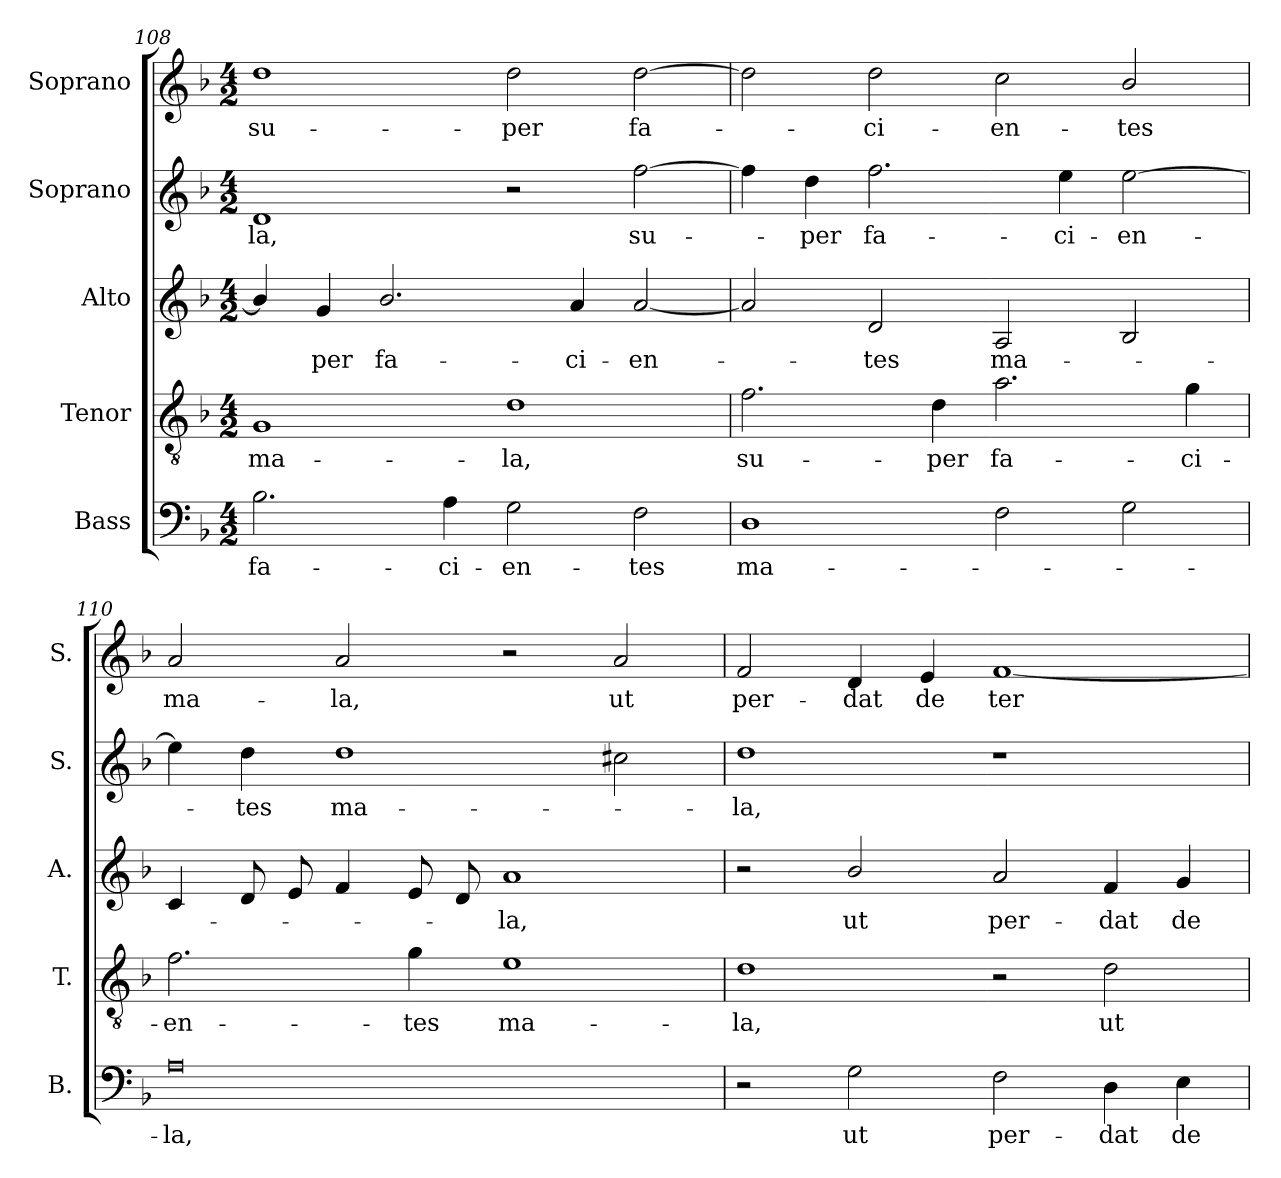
**kern	**text	**kern	**text	**kern	**text	**kern	**text	**kern	**text
*part5	*part5	*part4	*part4	*part3	*part3	*part2	*part2	*part1	*part1
*staff5	*staff5	*staff4	*staff4	*staff3	*staff3	*staff2	*staff2	*staff1	*staff1
*I"Bass	*	*I"Tenor	*	*I"Alto	*	*I"Soprano	*	*I"Soprano	*
*I'B.	*	*I'T.	*	*I'A.	*	*I'S.	*	*I'S.	*
!!LO:LB:g=z
*clefF4	*	*clefGv2	*	*clefG2	*	*clefG2	*	*clefG2	*
*	*	*ITrd7c12	*	*	*	*	*	*	*
*k[b-]	*	*k[b-]	*	*k[b-]	*	*k[b-]	*	*k[b-]	*
*F:	*	*F:	*	*F:	*	*F:	*	*F:	*
*M4/2	*	*M4/2	*	*M4/2	*	*M4/2	*	*M4/2	*
=108	=108	=108	=108	=108	=108	=108	=108	=108	=108
!	!LO:LY:b:color=#000000	!	!	!	!	!	!	!	!
!	!	!	!LO:LY:b:color=#000000	!	!	!	!	!	!
!	!	!	!	!	!	!	!LO:LY:b:color=#000000	!	!
!	!	!	!	!	!	!	!	!	!LO:LY:b:color=#000000
2.B-i\	fa-	1GGi	ma-	4b-i/]	.	1di	-la,	1ddi	su-
!	!	!	!	!	!LO:LY:b:color=#000000	!	!	!	!
.	.	.	.	4gi/	-per	.	.	.	.
!	!	!	!	!	!LO:LY:b:color=#000000	!	!	!	!
.	.	.	.	2.b-i/	fa-	.	.	.	.
!	!LO:LY:b:color=#000000	!	!	!	!	!	!	!	!
4Ai\	-ci-	.	.	.	.	.	.	.	.
!	!LO:LY:b:color=#000000	!	!	!	!	!	!	!	!
!	!	!	!LO:LY:b:color=#000000	!	!	!	!	!	!
!	!	!	!	!	!	!	!	!	!LO:LY:b:color=#000000
2Gi\	-en-	1Di	-la,	.	.	2r	.	2ddi\	-per
!	!	!	!	!	!LO:LY:b:color=#000000	!	!	!	!
.	.	.	.	4ai/	-ci-	.	.	.	.
!	!LO:LY:b:color=#000000	!	!	!	!	!	!	!	!
!	!	!	!	!	!LO:LY:b:color=#000000	!	!	!	!
!	!	!	!	!	!	!	!LO:LY:b:color=#000000	!	!
!	!	!	!	!	!	!	!	!	!LO:LY:b:color=#000000
2Fi\	-tes	.	.	[2ai/	-en-	[2ffi\	su-	[2ddi\	fa-
=109	=109	=109	=109	=109	=109	=109	=109	=109	=109
!	!LO:LY:b:color=#000000	!	!	!	!	!	!	!	!
!	!	!	!LO:LY:b:color=#000000	!	!	!	!	!	!
1Di	ma-	2.Fi\	su-	2ai/]	.	4ffi\]	.	2ddi\]	.
!	!	!	!	!	!	!	!LO:LY:b:color=#000000	!	!
.	.	.	.	.	.	4ddi\	-per	.	.
!	!	!	!	!	!LO:LY:b:color=#000000	!	!	!	!
!	!	!	!	!	!	!	!LO:LY:b:color=#000000	!	!
!	!	!	!	!	!	!	!	!	!LO:LY:b:color=#000000
.	.	.	.	2di/	-tes	2.ffi\	fa-	2ddi\	-ci-
!	!	!	!LO:LY:b:color=#000000	!	!	!	!	!	!
.	.	4Di\	-per	.	.	.	.	.	.
!	!	!	!LO:LY:b:color=#000000	!	!	!	!	!	!
!	!	!	!	!	!LO:LY:b:color=#000000	!	!	!	!
!	!	!	!	!	!	!	!	!	!LO:LY:b:color=#000000
2Fi\	.	2.Ai\	fa-	2Ai/	ma-	.	.	2cci\	-en-
!	!	!	!	!	!	!	!LO:LY:b:color=#000000	!	!
.	.	.	.	.	.	4eei\	-ci-	.	.
!	!	!	!	!	!	!	!LO:LY:b:color=#000000	!	!
!	!	!	!	!	!	!	!	!	!LO:LY:b:color=#000000
2Gi\	.	.	.	2B-i/	.	[2eei\	-en-	2b-i/	-tes
!	!	!	!LO:LY:b:color=#000000	!	!	!	!	!	!
.	.	4Gi\	-ci-	.	.	.	.	.	.
=110	=110	=110	=110	=110	=110	=110	=110	=110	=110
!	!LO:LY:b:color=#000000	!	!	!	!	!	!	!	!
!	!	!	!LO:LY:b:color=#000000	!	!	!	!	!	!
!	!	!	!	!	!	!	!	!	!LO:LY:b:color=#000000
0Ai	-la,	2.Fi\	-en-	4ci/	.	4eei\]	.	2ai/	ma-
!	!	!	!	!	!	!	!LO:LY:b:color=#000000	!	!
.	.	.	.	8di/	.	4ddi\	-tes	.	.
.	.	.	.	8ei/	.	.	.	.	.
!	!	!	!	!	!	!	!LO:LY:b:color=#000000	!	!
!	!	!	!	!	!	!	!	!	!LO:LY:b:color=#000000
.	.	.	.	4fi/	.	1ddi	ma-	2ai/	-la,
!	!	!	!LO:LY:b:color=#000000	!	!	!	!	!	!
.	.	4Gi\	-tes	8ei/	.	.	.	.	.
.	.	.	.	8di/	.	.	.	.	.
!	!	!	!LO:LY:b:color=#000000	!	!	!	!	!	!
!	!	!	!	!	!LO:LY:b:color=#000000	!	!	!	!
.	.	1Ei	ma-	1ai	-la,	.	.	2r	.
!	!	!	!	!	!	!	!	!	!LO:LY:b:color=#000000
.	.	.	.	.	.	2cc#Xi\	.	2ai/	ut
=111	=111	=111	=111	=111	=111	=111	=111	=111	=111
!	!	!	!LO:LY:b:color=#000000	!	!	!	!	!	!
!	!	!	!	!	!	!	!LO:LY:b:color=#000000	!	!
!	!	!	!	!	!	!	!	!	!LO:LY:b:color=#000000
2r	.	1Di	-la,	2r	.	1ddi	-la,	2fi/	per-
!	!LO:LY:b:color=#000000	!	!	!	!	!	!	!	!
!	!	!	!	!	!LO:LY:b:color=#000000	!	!	!	!
!	!	!	!	!	!	!	!	!	!LO:LY:b:color=#000000
2Gi\	ut	.	.	2b-i/	ut	.	.	4di/	-dat
!	!	!	!	!	!	!	!	!	!LO:LY:b:color=#000000
.	.	.	.	.	.	.	.	4ei/	de
!	!LO:LY:b:color=#000000	!	!	!	!	!	!	!	!
!	!	!	!	!	!LO:LY:b:color=#000000	!	!	!	!
!	!	!	!	!	!	!	!	!	!LO:LY:b:color=#000000
2Fi\	per-	2r	.	2ai/	per-	1r	.	[1fi	ter-
!	!LO:LY:b:color=#000000	!	!	!	!	!	!	!	!
!	!	!	!LO:LY:b:color=#000000	!	!	!	!	!	!
!	!	!	!	!	!LO:LY:b:color=#000000	!	!	!	!
4Di\	-dat	2Di\	ut	4fi/	-dat	.	.	.	.
!	!LO:LY:b:color=#000000	!	!	!	!	!	!	!	!
!	!	!	!	!	!LO:LY:b:color=#000000	!	!	!	!
4Ei\	de	.	.	4gi/	de	.	.	.	.
=	=	=	=	=	=	=	=	=	=
*-	*-	*-	*-	*-	*-	*-	*-	*-	*-
